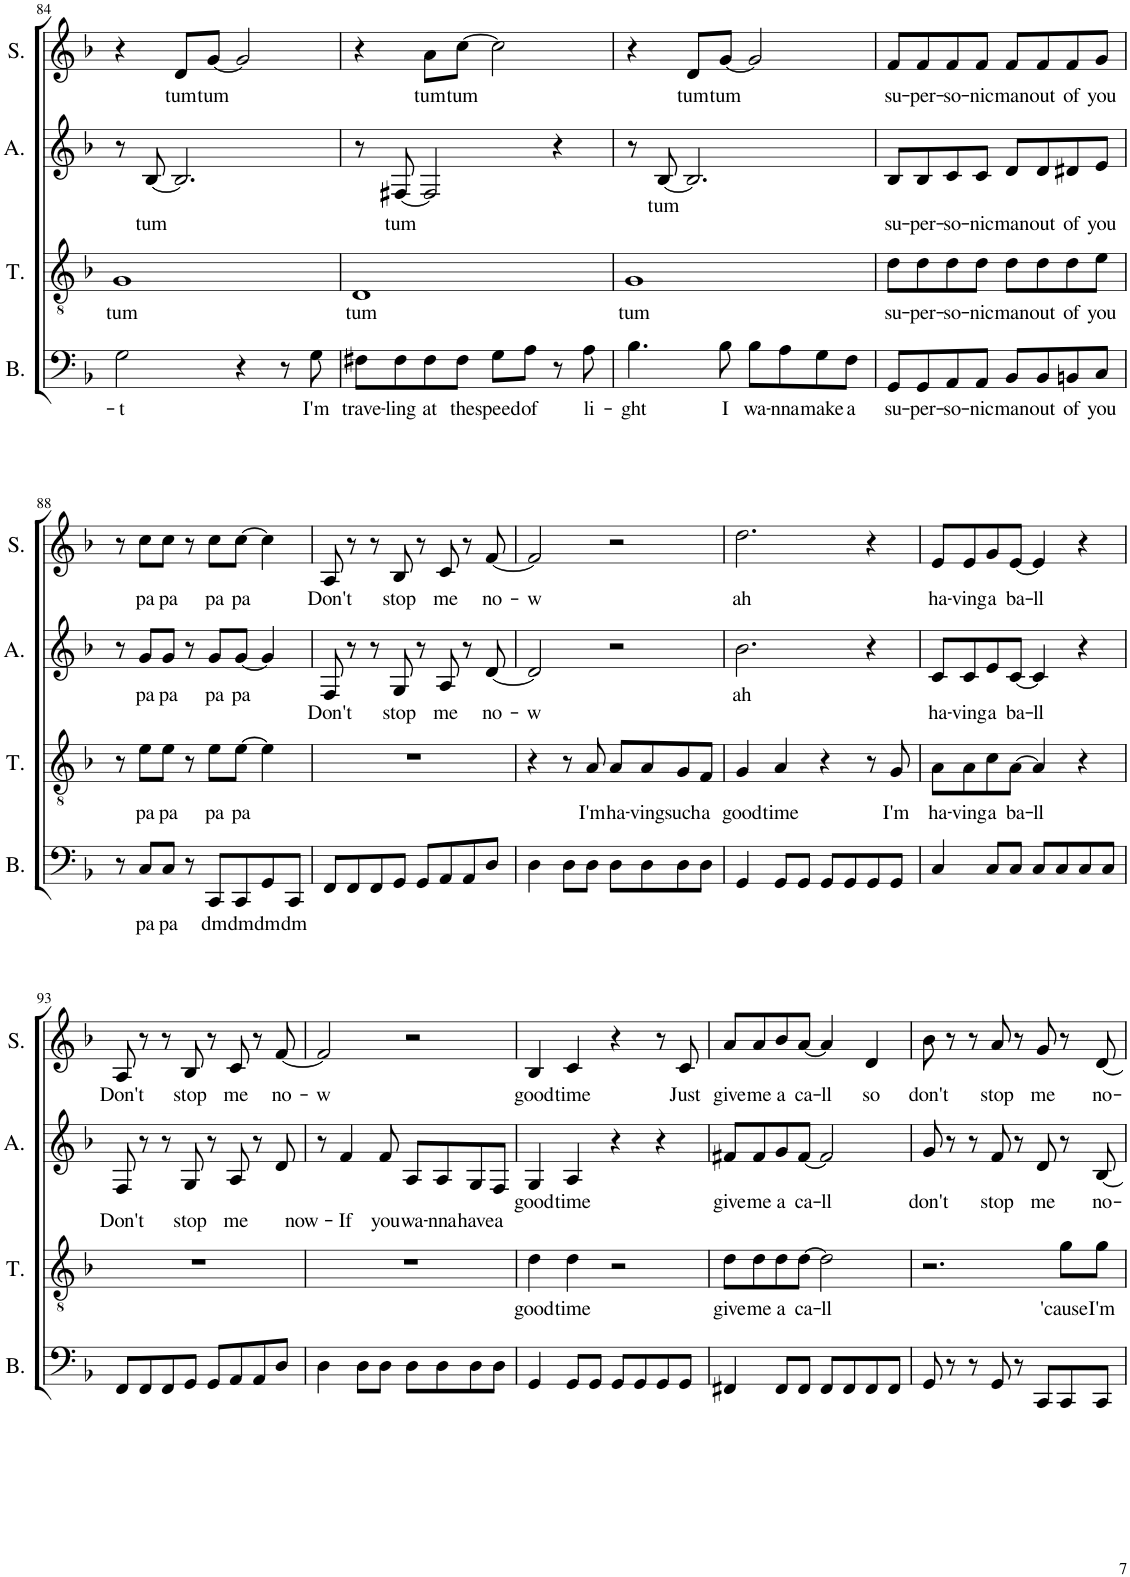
**kern	**text	**kern	**text	**kern	**text	**kern	**text
*part4	*part4	*part3	*part3	*part2	*part2	*part1	*part1
*staff4	*staff4	*staff3	*staff3	*staff2	*staff2	*staff1	*staff1
*I"Bass	*	*I"Tenor	*	*I"Alto	*	*I"Soprano	*
*I'B.	*	*I'T.	*	*I'A.	*	*I'S.	*
!!LO:PB:g=z
*clefF4	*	*clefGv2	*	*clefG2	*	*clefG2	*
*k[b-]	*	*k[b-]	*	*k[b-]	*	*k[b-]	*
*M4/4	*	*M4/4	*	*M4/4	*	*M4/4	*
=84	=84	=84	=84	=84	=84	=84	=84
!	!LO:LY:b	!	!LO:LY:b	!	!	!	!
2G\	-t	1G	tum	8r	.	4r	.
!	!	!	!	!	!LO:LY:b	!	!
.	.	.	.	[8B-/	tum	.	.
!	!	!	!	!	!	!	!LO:LY:b
.	.	.	.	2.B-/]	.	8d/L	tum
!	!	!	!	!	!	!	!LO:LY:b
.	.	.	.	.	.	[8g/J	tum
4r	.	.	.	.	.	2g/]	.
8r	.	.	.	.	.	.	.
!	!LO:LY:b	!	!	!	!	!	!
8G\	I'm	.	.	.	.	.	.
=85	=85	=85	=85	=85	=85	=85	=85
!	!LO:LY:b	!	!LO:LY:b	!	!	!	!
8F#X\L	trave-	1D	tum	8r	.	4r	.
!	!LO:LY:b	!	!	!	!LO:LY:b	!	!
8F#\	-ling	.	.	[8F#X/	tum	.	.
!	!LO:LY:b	!	!	!	!	!	!LO:LY:b
8F#\	at	.	.	2F#/]	.	8a\L	tum
!	!LO:LY:b	!	!	!	!	!	!LO:LY:b
8F#\J	the	.	.	.	.	[8cc\J	tum
!	!LO:LY:b	!	!	!	!	!	!
8G\L	speed	.	.	.	.	2cc\]	.
!	!LO:LY:b	!	!	!	!	!	!
8A\J	of	.	.	.	.	.	.
8r	.	.	.	4r	.	.	.
!	!LO:LY:b	!	!	!	!	!	!
8A\	li-	.	.	.	.	.	.
=86	=86	=86	=86	=86	=86	=86	=86
!	!LO:LY:b	!	!LO:LY:b	!	!	!	!
4.B-\	-ght	1G	tum	8r	.	4r	.
!	!	!	!	!	!LO:LY:b	!	!
.	.	.	.	[8B-/	tum	.	.
!	!	!	!	!	!	!	!LO:LY:b
.	.	.	.	2.B-/]	.	8d/L	tum
!	!LO:LY:b	!	!	!	!	!	!LO:LY:b
8B-\	I	.	.	.	.	[8g/J	tum
!	!LO:LY:b	!	!	!	!	!	!
8B-\L	wa-	.	.	.	.	2g/]	.
!	!LO:LY:b	!	!	!	!	!	!
8A\	-nna	.	.	.	.	.	.
!	!LO:LY:b	!	!	!	!	!	!
8G\	make	.	.	.	.	.	.
!	!LO:LY:b	!	!	!	!	!	!
8F\J	a	.	.	.	.	.	.
=87	=87	=87	=87	=87	=87	=87	=87
!	!LO:LY:b	!	!LO:LY:b	!	!LO:LY:b	!	!LO:LY:b
8GG/L	su-	8d\L	su-	8B-/L	su-	8f/L	su-
!	!LO:LY:b	!	!LO:LY:b	!	!LO:LY:b	!	!LO:LY:b
8GG/	-per-	8d\	-per-	8B-/	-per-	8f/	-per-
!	!LO:LY:b	!	!LO:LY:b	!	!LO:LY:b	!	!LO:LY:b
8AA/	-so-	8d\	-so-	8c/	-so-	8f/	-so-
!	!LO:LY:b	!	!LO:LY:b	!	!LO:LY:b	!	!LO:LY:b
8AA/J	-nic	8d\J	-nic	8c/J	-nic	8f/J	-nic
!	!LO:LY:b	!	!LO:LY:b	!	!LO:LY:b	!	!LO:LY:b
8BB-/L	man	8d\L	man	8d/L	man	8f/L	man
!	!LO:LY:b	!	!LO:LY:b	!	!LO:LY:b	!	!LO:LY:b
8BB-/	out	8d\	out	8d/	out	8f/	out
!	!LO:LY:b	!	!LO:LY:b	!	!LO:LY:b	!	!LO:LY:b
8BBn/	of	8d\	of	8d#X/	of	8f/	of
!	!LO:LY:b	!	!LO:LY:b	!	!LO:LY:b	!	!LO:LY:b
8C/J	you	8e\J	you	8e/J	you	8g/J	you
!!LO:LB:g=z
=88	=88	=88	=88	=88	=88	=88	=88
8r	.	8r	.	8r	.	8r	.
!	!LO:LY:b	!	!LO:LY:b	!	!LO:LY:b	!	!LO:LY:b
8C/L	pa	8e\L	pa	8g/L	pa	8cc\L	pa
!	!LO:LY:b	!	!LO:LY:b	!	!LO:LY:b	!	!LO:LY:b
8C/J	pa	8e\J	pa	8g/J	pa	8cc\J	pa
8r	.	8r	.	8r	.	8r	.
!	!LO:LY:b	!	!LO:LY:b	!	!LO:LY:b	!	!LO:LY:b
8CC/L	dm	8e\L	pa	8g/L	pa	8cc\L	pa
!	!LO:LY:b	!	!LO:LY:b	!	!LO:LY:b	!	!LO:LY:b
8CC/	dm	[8e\J	pa	[8g/J	pa	[8cc\J	pa
!	!LO:LY:b	!	!	!	!	!	!
8GG/	dm	4e\]	.	4g/]	.	4cc\]	.
!	!LO:LY:b	!	!	!	!	!	!
8CC/J	dm	.	.	.	.	.	.
=89	=89	=89	=89	=89	=89	=89	=89
!	!	!	!	!	!LO:LY:b	!	!LO:LY:b
8FF/L	.	1r	.	8F/	Don't	8A/	Don't
8FF/	.	.	.	8r	.	8r	.
8FF/	.	.	.	8r	.	8r	.
!	!	!	!	!	!LO:LY:b	!	!LO:LY:b
8GG/J	.	.	.	8G/	stop	8B-/	stop
8GG/L	.	.	.	8r	.	8r	.
!	!	!	!	!	!LO:LY:b	!	!LO:LY:b
8AA/	.	.	.	8A/	me	8c/	me
8AA/	.	.	.	8r	.	8r	.
!	!	!	!	!	!LO:LY:b	!	!LO:LY:b
8D/J	.	.	.	[8d/	no-	[8f/	no-
=90	=90	=90	=90	=90	=90	=90	=90
!	!	!	!	!	!LO:LY:b	!	!LO:LY:b
4D\	.	4r	.	2d/]	-w	2f/]	-w
8D\L	.	8r	.	.	.	.	.
!	!	!	!LO:LY:b	!	!	!	!
8D\J	.	8A/	I'm	.	.	.	.
!	!	!	!LO:LY:b	!	!	!	!
8D\L	.	8A/L	ha-	2r	.	2r	.
!	!	!	!LO:LY:b	!	!	!	!
8D\	.	8A/	-ving	.	.	.	.
!	!	!	!LO:LY:b	!	!	!	!
8D\	.	8G/	such	.	.	.	.
!	!	!	!LO:LY:b	!	!	!	!
8D\J	.	8F/J	a	.	.	.	.
=91	=91	=91	=91	=91	=91	=91	=91
!	!	!	!LO:LY:b	!	!LO:LY:b	!	!LO:LY:b
4GG/	.	4G/	good	2.b-\	ah	2.dd\	ah
!	!	!	!LO:LY:b	!	!	!	!
8GG/L	.	4A/	time	.	.	.	.
8GG/J	.	.	.	.	.	.	.
8GG/L	.	4r	.	.	.	.	.
8GG/	.	.	.	.	.	.	.
8GG/	.	8r	.	4r	.	4r	.
!	!	!	!LO:LY:b	!	!	!	!
8GG/J	.	8G/	I'm	.	.	.	.
=92	=92	=92	=92	=92	=92	=92	=92
!	!	!	!LO:LY:b	!	!LO:LY:b	!	!LO:LY:b
4C/	.	8A\L	ha-	8c/L	ha-	8e/L	ha-
!	!	!	!LO:LY:b	!	!LO:LY:b	!	!LO:LY:b
.	.	8A\	-ving	8c/	-ving	8e/	-ving
!	!	!	!LO:LY:b	!	!LO:LY:b	!	!LO:LY:b
8C/L	.	8c\	a	8e/	a	8g/	a
!	!	!	!LO:LY:b	!	!LO:LY:b	!	!LO:LY:b
8C/J	.	[8A\J	ba-	[8c/J	ba-	[8e/J	ba-
!	!	!	!LO:LY:b	!	!LO:LY:b	!	!LO:LY:b
8C/L	.	4A/]	-ll	4c/]	-ll	4e/]	-ll
8C/	.	.	.	.	.	.	.
8C/	.	4r	.	4r	.	4r	.
8C/J	.	.	.	.	.	.	.
!!LO:LB:g=z
=93	=93	=93	=93	=93	=93	=93	=93
!	!	!	!	!	!LO:LY:b	!	!LO:LY:b
8FF/L	.	1r	.	8F/	Don't	8A/	Don't
8FF/	.	.	.	8r	.	8r	.
8FF/	.	.	.	8r	.	8r	.
!	!	!	!	!	!LO:LY:b	!	!LO:LY:b
8GG/J	.	.	.	8G/	stop	8B-/	stop
8GG/L	.	.	.	8r	.	8r	.
!	!	!	!	!	!LO:LY:b	!	!LO:LY:b
8AA/	.	.	.	8A/	me	8c/	me
8AA/	.	.	.	8r	.	8r	.
!	!	!	!	!	!LO:LY:b	!	!LO:LY:b
8D/J	.	.	.	8d/	now-	[8f/	no-
=94	=94	=94	=94	=94	=94	=94	=94
!	!	!	!	!	!	!	!LO:LY:b
4D\	.	1r	.	8r	.	2f/]	-w
!	!	!	!	!	!LO:LY:b	!	!
.	.	.	.	4f/	If	.	.
8D\L	.	.	.	.	.	.	.
!	!	!	!	!	!LO:LY:b	!	!
8D\J	.	.	.	8f/	you	.	.
!	!	!	!	!	!LO:LY:b	!	!
8D\L	.	.	.	8A/L	wa-	2r	.
!	!	!	!	!	!LO:LY:b	!	!
8D\	.	.	.	8A/	-nna	.	.
!	!	!	!	!	!LO:LY:b	!	!
8D\	.	.	.	8G/	have	.	.
!	!	!	!	!	!LO:LY:b	!	!
8D\J	.	.	.	8F/J	a	.	.
=95	=95	=95	=95	=95	=95	=95	=95
!	!	!	!LO:LY:b	!	!LO:LY:b	!	!LO:LY:b
4GG/	.	4d\	good	4G/	good	4B-/	good
!	!	!	!LO:LY:b	!	!LO:LY:b	!	!LO:LY:b
8GG/L	.	4d\	time	4A/	time	4c/	time
8GG/J	.	.	.	.	.	.	.
8GG/L	.	2r	.	4r	.	4r	.
8GG/	.	.	.	.	.	.	.
8GG/	.	.	.	4r	.	8r	.
!	!	!	!	!	!	!	!LO:LY:b
8GG/J	.	.	.	.	.	8c/	Just
=96	=96	=96	=96	=96	=96	=96	=96
!	!	!	!LO:LY:b	!	!LO:LY:b	!	!LO:LY:b
4FF#X/	.	8d\L	give	8f#X/L	give	8a/L	give
!	!	!	!LO:LY:b	!	!LO:LY:b	!	!LO:LY:b
.	.	8d\	me	8f#/	me	8a/	me
!	!	!	!LO:LY:b	!	!LO:LY:b	!	!LO:LY:b
8FF#/L	.	8d\	a	8g/	a	8b-/	a
!	!	!	!LO:LY:b	!	!LO:LY:b	!	!LO:LY:b
8FF#/J	.	[8d\J	ca-	[8f#/J	ca-	[8a/J	ca-
!	!	!	!LO:LY:b	!	!LO:LY:b	!	!LO:LY:b
8FF#/L	.	2d\]	-ll	2f#/]	-ll	4a/]	-ll
8FF#/	.	.	.	.	.	.	.
!	!	!	!	!	!	!	!LO:LY:b
8FF#/	.	.	.	.	.	4d/	so
8FF#/J	.	.	.	.	.	.	.
=97	=97	=97	=97	=97	=97	=97	=97
!	!	!	!	!	!LO:LY:b	!	!LO:LY:b
8GG/	.	2.r	.	8g/	don't	8b-\	don't
8r	.	.	.	8r	.	8r	.
8r	.	.	.	8r	.	8r	.
!	!	!	!	!	!LO:LY:b	!	!LO:LY:b
8GG/	.	.	.	8f/	stop	8a/	stop
8r	.	.	.	8r	.	8r	.
!	!	!	!	!	!LO:LY:b	!	!LO:LY:b
8CC/L	.	.	.	8d/	me	8g/	me
!	!	!	!LO:LY:b	!	!	!	!
8CC/	.	8g\L	'cause	8r	.	8r	.
!	!	!	!LO:LY:b	!	!LO:LY:b	!	!LO:LY:b
8CC/J	.	8g\J	I'm	[8B-/	no-	[8d/	no-
=	=	=	=	=	=	=	=
*-	*-	*-	*-	*-	*-	*-	*-
